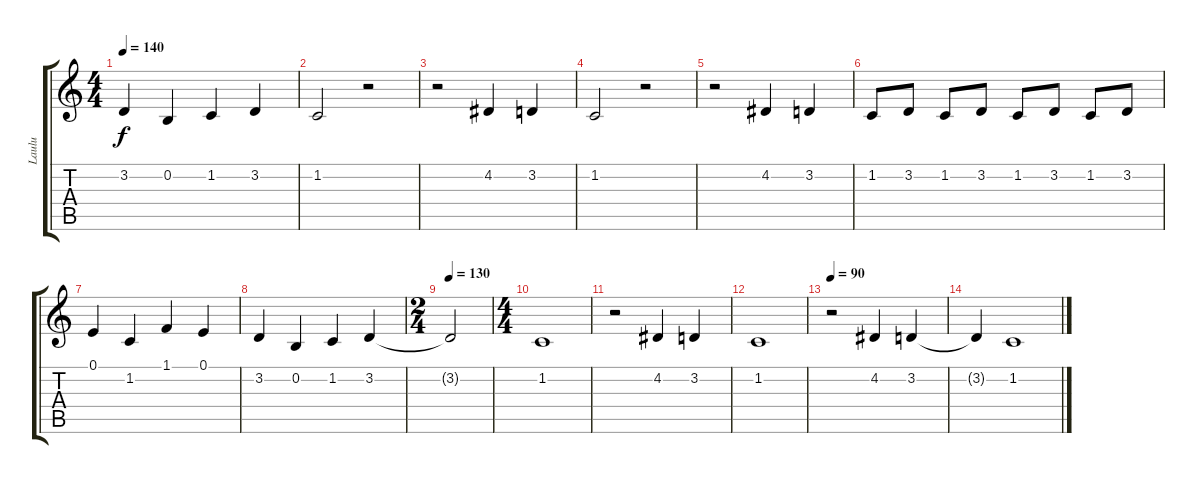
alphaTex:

\track ("Laulu" "Laulu") {instrument violin}
\staff {score tabs}
\tuning (E4 B3 G3 D3 A2 E2) {hide}
\ts (4 4)
\tempo 140
\clef g2
\ks c
3.2.4{dy f} 0.2.4 1.2.4 3.2.4 |
1.2.2 r.2 |
r.2 4.2.4 3.2.4 |
1.2.2 r.2 |
r.2 4.2.4 3.2.4 |
1.2.8 3.2.8 1.2.8 3.2.8 1.2.8 3.2.8 1.2.8 3.2.8 |
0.1.4 1.2.4 1.1.4 0.1.4 |
3.2.4 0.2.4 1.2.4 3.2.4 |
\ts (2 4)
\tempo 130
3.2{t}.2 |
\ts (4 4)
1.2.1 |
r.2 4.2.4 3.2.4 |
1.2.1 |
\tempo 90
r.2 4.2.4 3.2.4 |
3.2{t}.4 1.2.1
